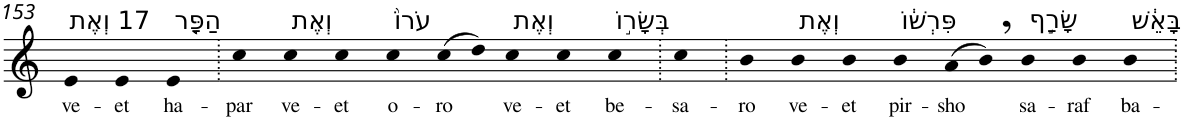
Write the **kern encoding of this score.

**kern	**text
*part1	*part1
*staff1	*staff1
*I"Piano	*
*I'Pno	*
!!LO:PB:g=z
*clefG2	*
*k[]	*
=153	=153
!LO:TX:a:t=17 וְאֶת	!
!	!LO:LY:b
4e	ve-
!	!LO:LY:b
4e	-et
!LO:TX:a:t=הַפָּ֤ר	!
!	!LO:LY:b
4e	ha-
=154.	=154.
!	!LO:LY:b
4cc	-par
!LO:TX:a:t=וְאֶת	!
!	!LO:LY:b
4cc	ve-
!	!LO:LY:b
4cc	-et
!LO:TX:a:t=עֹרוֹ֙	!
!	!LO:LY:b
4cc	o-
!	!LO:LY:b
(>8cc	-ro
8dd)	.
!LO:TX:a:t=וְאֶת	!
!	!LO:LY:b
4cc	ve-
!	!LO:LY:b
4cc	-et
!LO:TX:a:t=בְּשָׂר֣וֹ	!
!	!LO:LY:b
4cc	be-
=155.	=155.
!	!LO:LY:b
4cc	-sa-
=156.	=156.
!	!LO:LY:b
4b	-ro
!LO:TX:a:t=וְאֶת	!
!	!LO:LY:b
4b	ve-
!	!LO:LY:b
4b	-et
!LO:TX:a:t=פִּרְשׁ֔וֹ	!
!	!LO:LY:b
4b	pir-
!	!LO:LY:b
(>8a	-sho
8b,)	.
!LO:TX:a:t=שָׂרַ֣ף	!
!	!LO:LY:b
4b	sa-
!	!LO:LY:b
4b	-raf
!LO:TX:a:t=בָּאֵ֔שׁ	!
!	!LO:LY:b
4b	ba-
=.	=.
*-	*-
